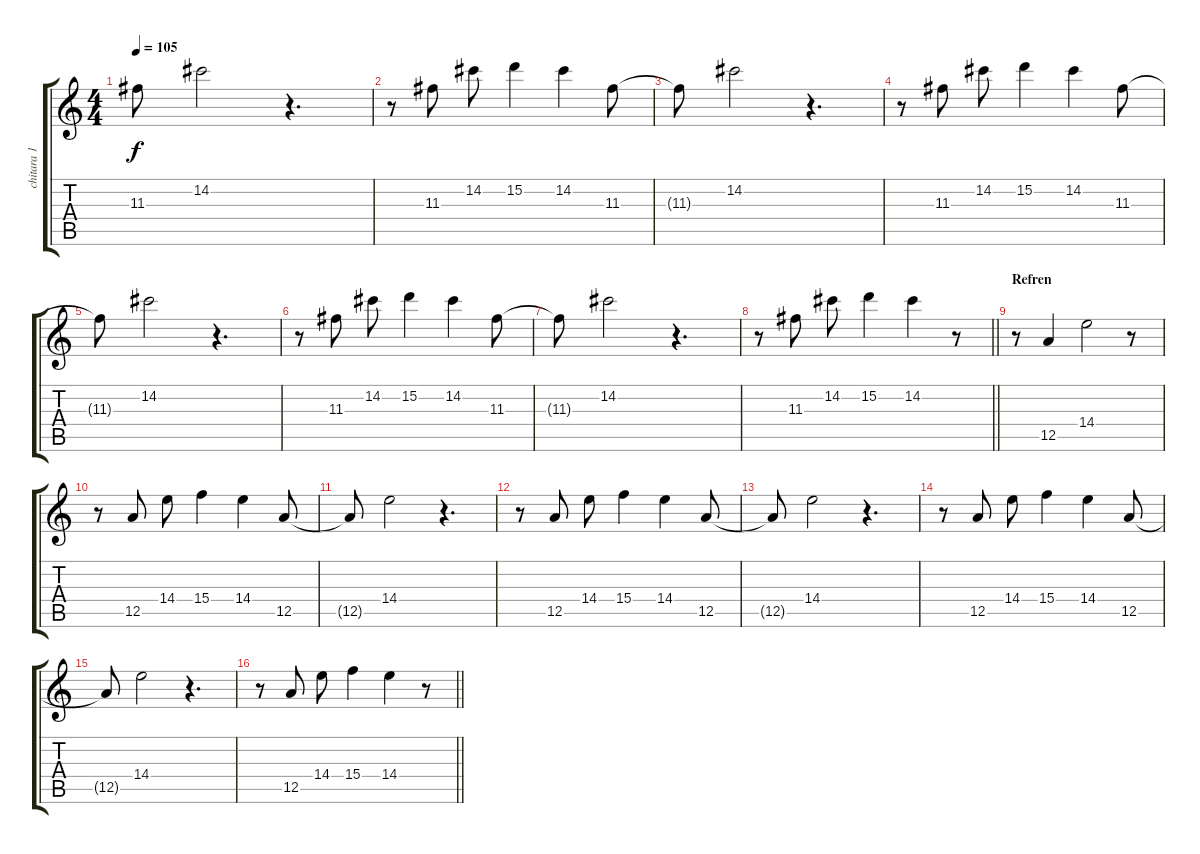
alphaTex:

\track ("chitara 1" "chitara 1") {instrument acousticguitarsteel}
\staff {score tabs}
\tuning (E4 B3 G3 D3 A2 E2) {hide}
\ts (4 4)
\tempo 105
\clef g2
\ks c
11.3{t}.8{dy f} 14.2.2 r.4{d} |
r.8 11.3.8 14.2.8 15.2.4 14.2.4 11.3.8 |
11.3{t}.8 14.2.2 r.4{d} |
r.8 11.3.8 14.2.8 15.2.4 14.2.4 11.3.8 |
11.3{t}.8 14.2.2 r.4{d} |
r.8 11.3.8 14.2.8 15.2.4 14.2.4 11.3.8 |
11.3{t}.8 14.2.2 r.4{d} |
\barLineRight lightlight
r.8 11.3.8 14.2.8 15.2.4 14.2.4 r.8 |
\section ("" "Refren")
r.8 12.5.4 14.4.2 r.8 |
r.8 12.5.8 14.4.8 15.4.4 14.4.4 12.5.8 |
12.5{t}.8 14.4.2 r.4{d} |
r.8 12.5.8 14.4.8 15.4.4 14.4.4 12.5.8 |
12.5{t}.8 14.4.2 r.4{d} |
r.8 12.5.8 14.4.8 15.4.4 14.4.4 12.5.8 |
12.5{t}.8 14.4.2 r.4{d} |
\barLineRight lightlight
r.8 12.5.8 14.4.8 15.4.4 14.4.4 r.8
